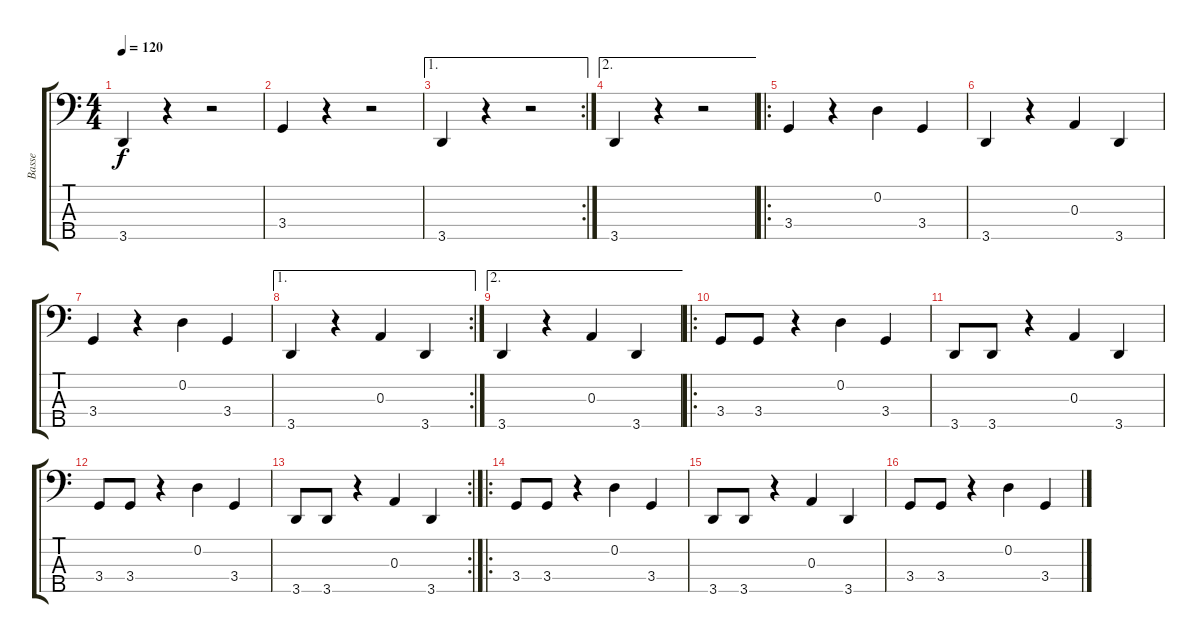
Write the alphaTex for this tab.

\track ("Basse" "Basse") {instrument acousticguitarnylon}
\staff {score tabs}
\tuning (G2 D2 A1 E1 B0) {hide}
\ts (4 4)
\tempo 120
\clef f4
\ks c
3.5.4{dy f} r.4 r.2 |
3.4.4 r.4 r.2 |
\ae 1
\rc 2
3.5.4 r.4 r.2 |
\ae 2
3.5.4 r.4 r.2 |
\ro
3.4.4 r.4 0.2.4 3.4.4 |
3.5.4 r.4 0.3.4 3.5.4 |
3.4.4 r.4 0.2.4 3.4.4 |
\ae 1
\rc 2
3.5.4 r.4 0.3.4 3.5.4 |
\ae 2
3.5.4 r.4 0.3.4 3.5.4 |
\ro
3.4.8 3.4.8 r.4 0.2.4 3.4.4 |
3.5.8 3.5.8 r.4 0.3.4 3.5.4 |
3.4.8 3.4.8 r.4 0.2.4 3.4.4 |
\rc 2
3.5.8 3.5.8 r.4 0.3.4 3.5.4 |
\ro
3.4.8 3.4.8 r.4 0.2.4 3.4.4 |
3.5.8 3.5.8 r.4 0.3.4 3.5.4 |
3.4.8 3.4.8 r.4 0.2.4 3.4.4
